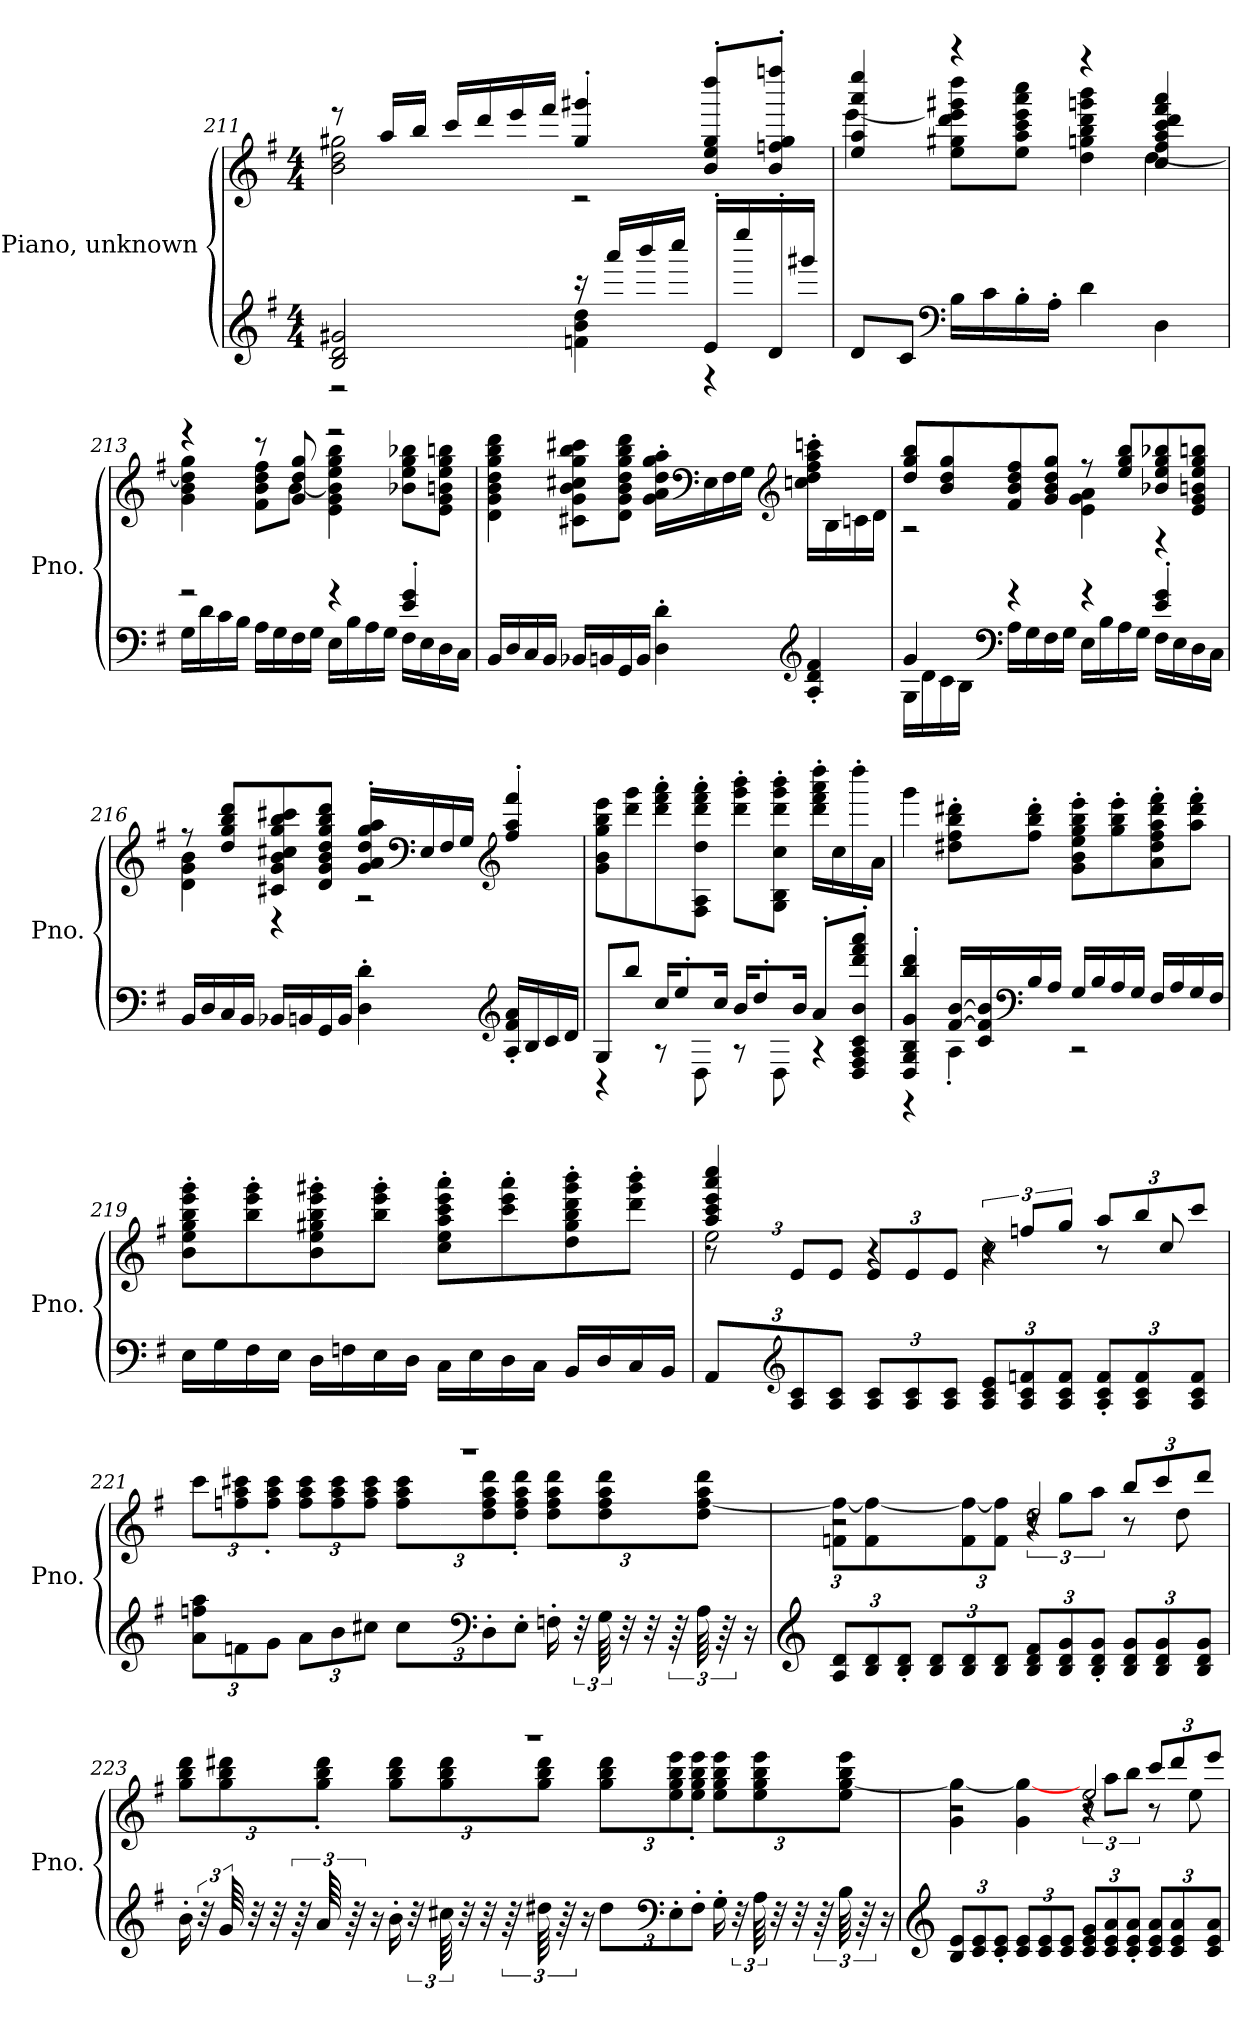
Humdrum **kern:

**kern	**kern
*part1	*part1
*staff2	*staff1
*I"Piano, unknown	*
*I'Pno.	*
!!LO:LB:g=z
*clefG2	*clefG2
*k[f#]	*k[f#]
*M4/4	*M4/4
=211	=211
*^	*^
2B/ 2d/ 2g#X/	2r	8r	2b\ 2dd\ 2gg#X\
.	.	16aa/LL	.
.	.	16bb/JJ	.
.	.	16ccc/LL	.
.	.	16ddd/	.
.	.	16eee/	.
.	.	16fff#/JJ	.
16r	4fn\ 4b\ 4dd\	4gg#/' 4ggg#X/'	2r
16aaa/LL	.	.	.
16bbb/	.	.	.
16cccc/JJ	.	.	.
16e'/LL	4r	8b/' 8ee/' 8gg#/' 8dddd/'L	.
16eeee/	.	.	.
16d'/	.	8b/' 8ffn/' 8gg#/' 8ffffn/'J	.
16ggg#X/JJ	.	.	.
*v	*v	*	*
=212	=212	=212
8d/L	4ee/ 4aa/ 4aaa/ 4eeee/	[4eee\
8c/J	.	.
*clefF4	*	*
16B\LL	4r	8ee\ 8gg#X\ 8ddd\ 8eee\] 8ggg#X\ 8dddd\L
16c\	.	.
16B'\	.	8ee\ 8aa\ 8ccc\ 8eee\ 8aaa\ 8cccc\J
16A'\JJ	.	.
4d\	4r	4dd\ 4ggn\ 4bb\ 4ddd\ 4gggn\ 4bbb\
4D\	4cc/ 4ff#/ 4aa/ 4ccc/ 4ddd/ 4fff#/ 4aaa/	[4dd\
!!LO:LB:g=z	!!
=213	=213	=213
*^	*	*
2r	16G\LL	4r	4g\ 4b\ 4dd\] 4gg\
.	16d\	.	.
.	16c\	.	.
.	16B\JJ	.	.
.	16A\LL	8r	8f#\ 8b\ 8dd\ 8ff#\L
.	16G\	.	.
.	16F#\	8g/ 8dd/ 8gg/	[8b\J
.	16G\JJ	.	.
4r	16E\LL	2r	4e\ 4g\ 4b\] 4ee\ 4gg\ 4bb\
.	16B\	.	.
.	16A\	.	.
.	16G\JJ	.	.
4e/' 4g/'	16F#\LL	.	8b-X\ 8ee\ 8gg\ 8bb-X\L
.	16E\	.	.
.	16D\	.	8e\ 8g\ 8bn\ 8ee\ 8gg\ 8bbn\J
.	16C\JJ	.	.
*v	*v	*	*
*	*v	*v
=214	=214
16BB/LL	4d\ 4g\ 4b\ 4dd\ 4gg\ 4bb\ 4ddd\
16D/	.
16C/	.
16BB/JJ	.
16BB-X/LL	8c#X\ 8g\ 8b\ 8cc#X\ 8gg\ 8bb\ 8ccc#X\L
16BBn/	.
16GG/	8d\ 8g\ 8b\ 8dd\ 8gg\ 8bb\ 8ddd\J
16BB/JJ	.
4D\' 4d\'	16g\' 16a\' 16dd\' 16gg\' 16aa\'LL
*	*clefF4
.	16E\
.	16F#\
.	16G\JJ
*clefG2	*clefG2
4A/' 4d/' 4f#/'	16ccn\' 16dd\' 16ff#\' 16aa\' 16cccn\'LL
.	16B\
.	16cn\
.	16d\JJ
!!LO:PB:g=z
=215	=215
*^	*^
4g/	16G\LL	8dd/ 8gg/ 8bb/L	2r
.	16d\	.	.
.	16c\	8b/ 8dd/ 8gg/	.
.	16B\JJ	.	.
*clefF4	*	*	*
4r	16A\LL	8f#/ 8b/ 8dd/ 8ff#/	.
.	16G\	.	.
.	16F#\	8g/ 8b/ 8dd/ 8gg/J	.
.	16G\JJ	.	.
4r	16E\LL	8r	4e\ 4g\ 4a\
.	16B\	.	.
.	16A\	8ee/ 8gg/ 8bb/L	.
.	16G\JJ	.	.
4e/' 4g/'	16F#\LL	8b-X/ 8ee/ 8gg/ 8bb-X/	4r
.	16E\	.	.
.	16D\	8e/ 8g/ 8bn/ 8ee/ 8gg/ 8bbn/J	.
.	16C\JJ	.	.
*v	*v	*	*
=216	=216	=216
16BB/LL	8r	4d\ 4g\ 4b\
16D/	.	.
16C/	8dd/ 8gg/ 8bb/ 8ddd/L	.
16BB/JJ	.	.
16BB-X/LL	8c#X/ 8g/ 8b/ 8cc#X/ 8gg/ 8bb/ 8ccc#X/	4r
16BBn/	.	.
16GG/	8d/ 8g/ 8b/ 8dd/ 8gg/ 8bb/ 8ddd/J	.
16BB/JJ	.	.
4D\' 4d\'	16g/' 16a/' 16dd/' 16gg/' 16aa/'LL	2r
*	*clefF4	*
.	16E/	.
.	16F#/	.
.	16G/JJ	.
*clefG2	*clefG2	*
16A/' 16f#/' 16a/'LL	4ff#/' 4aa/' 4fff#/'	.
16B/	.	.
16c/	.	.
16d/JJ	.	.
*	*v	*v
!!LO:LB:g=z
=217	=217
*^	*
8G/L	4r	8g\ 8b\ 8gg\ 8bb\ 8eee\L
8bb/J	.	8ddd\ 8ggg\
16cc/KL	8r	8ddd\' 8fff#\' 8aaa\'
8ee'/	.	.
.	8D\	8F#\' 8A\' 8dd\' 8ddd\' 8fff#\' 8aaa\'J
16cc/Jk	.	.
16b/KL	8r	8ddd\' 8ggg\' 8bbb\'L
8dd'/	.	.
.	8D\	8G\' 8B\' 8cc\' 8ddd\' 8ggg\' 8bbb\'J
16b/Jk	.	.
8a'/L	4r	16ddd\' 16fff#\' 16aaa\' 16dddd\'LL
.	.	16cc\
8D/' 8F#/' 8A/' 8c/' 8b/' 8ddd/' 8fff#/' 8aaa/'J	.	16dddd'\
.	.	16a\JJ
=218	=218	=218
4D/' 4G/' 4B/' 4g/' 4bb/' 4ddd/'	4r	4ggg\
[16f#/ [16b/LL	4A'\	8dd#X\' 8ff#\' 8bb\' 8ddd#X\'L
16c/ 16f#/] 16b/]	.	.
*clefF4	*	*
16B/	.	8ff#\' 8bb\' 8ddd#\'J
16A/JJ	.	.
16G/LL	2r	8g\' 8b\' 8ee\' 8gg\' 8bb\' 8eee\'L
16B/	.	.
16A/	.	8gg\' 8bb\' 8eee\'
16G/JJ	.	.
16F#/LL	.	8a\' 8dd#\' 8ff#\' 8aa\' 8ddd#\' 8fff#\'
16A/	.	.
16G/	.	8aa\' 8ddd#\' 8fff#\'J
16F#/JJ	.	.
*v	*v	*
!!LO:LB:g=z
=219	=219
16E\LL	8b\' 8ee\' 8gg\' 8bb\' 8eee\' 8ggg\'L
16G\	.
16F#\	8bb\' 8eee\' 8ggg\'
16E\JJ	.
16D\LL	8b\' 8ee\' 8gg#X\' 8bb\' 8eee\' 8ggg#X\'
16Fn\	.
16E\	8bb\' 8eee\' 8ggg#\'J
16D\JJ	.
16C\LL	8cc\' 8ee\' 8aa\' 8ccc\' 8eee\' 8aaa\'L
16E\	.
16D\	8ccc\' 8eee\' 8aaa\'
16C\JJ	.
16BB/LL	8dd\' 8gg#\' 8bb\' 8ddd\' 8ggg#\' 8bbb\'
16D/	.
16C/	8ddd\' 8ggg#\' 8bbb\'J
16BB/JJ	.
=220	=220
*Xbrackettup	*
*	*^
*	*	*^
12AA/L	4aa/ 4ccc/ 4eee/ 4aaa/ 4cccc/	2ee\	12r
*clefG2	*	*	*
12A/ 12c/	.	.	12e/L
12A/ 12c/J	.	.	12e/J
*	*Xbrackettup	*	*
12A/ 12c/L	12e/L	.	4r
12A/ 12c/	12e/	.	.
12A/ 12c/J	12e/J	.	.
*	*	*	*brackettup
12A/ 12c/ 12e/L	4r	2cc\	12r
12A/ 12c/ 12fn/	.	.	12ffn/L
12A/ 12c/ 12f/J	.	.	12gg/J
*	*Xbrackettup	*	*
12A/' 12c/' 12f/'L	12aa/L	.	8r
12A/ 12c/ 12f/	12bb/	.	.
.	.	.	8cc/
12A/ 12c/ 12f/J	12ccc/J	.	.
*	*	*v	*v
!!LO:LB:g=z
=221	=221	=221
12a\ 12ffn\ 12aa\L	1r	12ccc\L
12fn\	.	12ffn\ 12aa\ 12ccc#X\
12g\J	.	12ff\' 12aa\' 12ccc#\'J
12a\L	.	12ff\ 12aa\ 12ccc#\L
12b\	.	12ff\ 12aa\ 12ccc#\
12cc#X\J	.	12ff\ 12aa\ 12ccc#\J
12cc#\L	.	12ff\ 12aa\ 12ccc#\L
*clefF4	*	*
12D'\	.	12dd\ 12ff\ 12aa\ 12ddd\
12E'\J	.	12dd\' 12ff\' 12aa\' 12ddd\'J
16Fn'\	.	12dd\ 12ff\ 12aa\ 12ddd\L
*brackettup	*	*
48r	.	.
96G\	.	12dd\ 12ff\ 12aa\ 12ddd\
32r	.	.
32r	.	.
96r	.	.
96A\	.	12dd\ [12ff\ 12aa\ 12ddd\J
96r	.	.
16r	.	.
*	*v	*v
=222	=222
*clefG2	*
*Xbrackettup	*
*	*^
*	*	*^
12A/ 12d/L	2r	12fn\ 12ff\_L	2r
12B/ 12d/	.	4f\ 4ff\_	.
12B/' 12d/'J	.	.	.
12B/ 12d/L	.	.	.
12B/ 12d/	.	12f\ 12ff\_	.
12B/ 12d/J	.	12f\ 12ff\]J	.
*	*	*brackettup	*
12B/ 12d/ 12f#/L	4r	12r	2dd/
12B/ 12d/ 12g/	.	12gg\L	.
12B/' 12d/' 12g/'J	.	12aa\J	.
*	*Xbrackettup	*	*
12B/ 12d/ 12g/L	12bb/L	8r	.
12B/ 12d/ 12g/	12ccc/	.	.
.	.	8dd\	.
12B/ 12d/ 12g/J	12ddd/J	.	.
*	*	*v	*v
!!LO:LB:g=z
=223	=223	=223
16b'\	1r	12gg\ 12bb\ 12ddd\L
*brackettup	*	*
48r	.	.
96g/	.	12gg\ 12bb\ 12ddd#X\
32r	.	.
32r	.	.
96r	.	.
96a/	.	12gg\' 12bb\' 12ddd#\'J
96r	.	.
16r	.	.
16b'\	.	12gg\ 12bb\ 12ddd#\L
48r	.	.
96cc#X\	.	12gg\ 12bb\ 12ddd#\
32r	.	.
32r	.	.
96r	.	.
96dd#X\	.	12gg\ 12bb\ 12ddd#\J
96r	.	.
16r	.	.
*Xbrackettup	*	*
12dd#\L	.	12gg\ 12bb\ 12ddd#\L
*clefF4	*	*
12E'\	.	12ee\ 12gg\ 12bb\ 12eee\
12F#'\J	.	12ee\' 12gg\' 12bb\' 12eee\'J
16G'\	.	12ee\ 12gg\ 12bb\ 12eee\L
*brackettup	*	*
48r	.	.
96A\	.	12ee\ 12gg\ 12bb\ 12eee\
32r	.	.
32r	.	.
96r	.	.
96B\	.	12ee\ [12gg\ 12bb\ 12eee\J
96r	.	.
16r	.	.
*	*v	*v
!!LO:LB:g=z
=224	=224
*clefG2	*
*Xbrackettup	*
*	*^
*	*	*^
12B/ 12e/L	2r	4g\ 4gg\_	2r
12c/ 12e/	.	.	.
12c/' 12e/'J	.	.	.
12c/ 12e/L	.	4g\ 4gg\_	.
12c/ 12e/	.	.	.
12c/ 12e/J	.	.	.
*	*	*brackettup	*
12c/ 12e/ 12g/L	4r	12r	2ee/
12c/ 12e/ 12a/	.	12aa\L	.
12c/' 12e/' 12a/'J	.	12bb\J	.
*	*Xbrackettup	*	*
12c/ 12e/ 12a/L	12ccc/L	8r	.
12c/ 12e/ 12a/	12ddd/	.	.
.	.	8ee\	.
12c/ 12e/ 12a/J	12eee/J	.	.
*	*v	*v	*v
=	=
*-	*-
